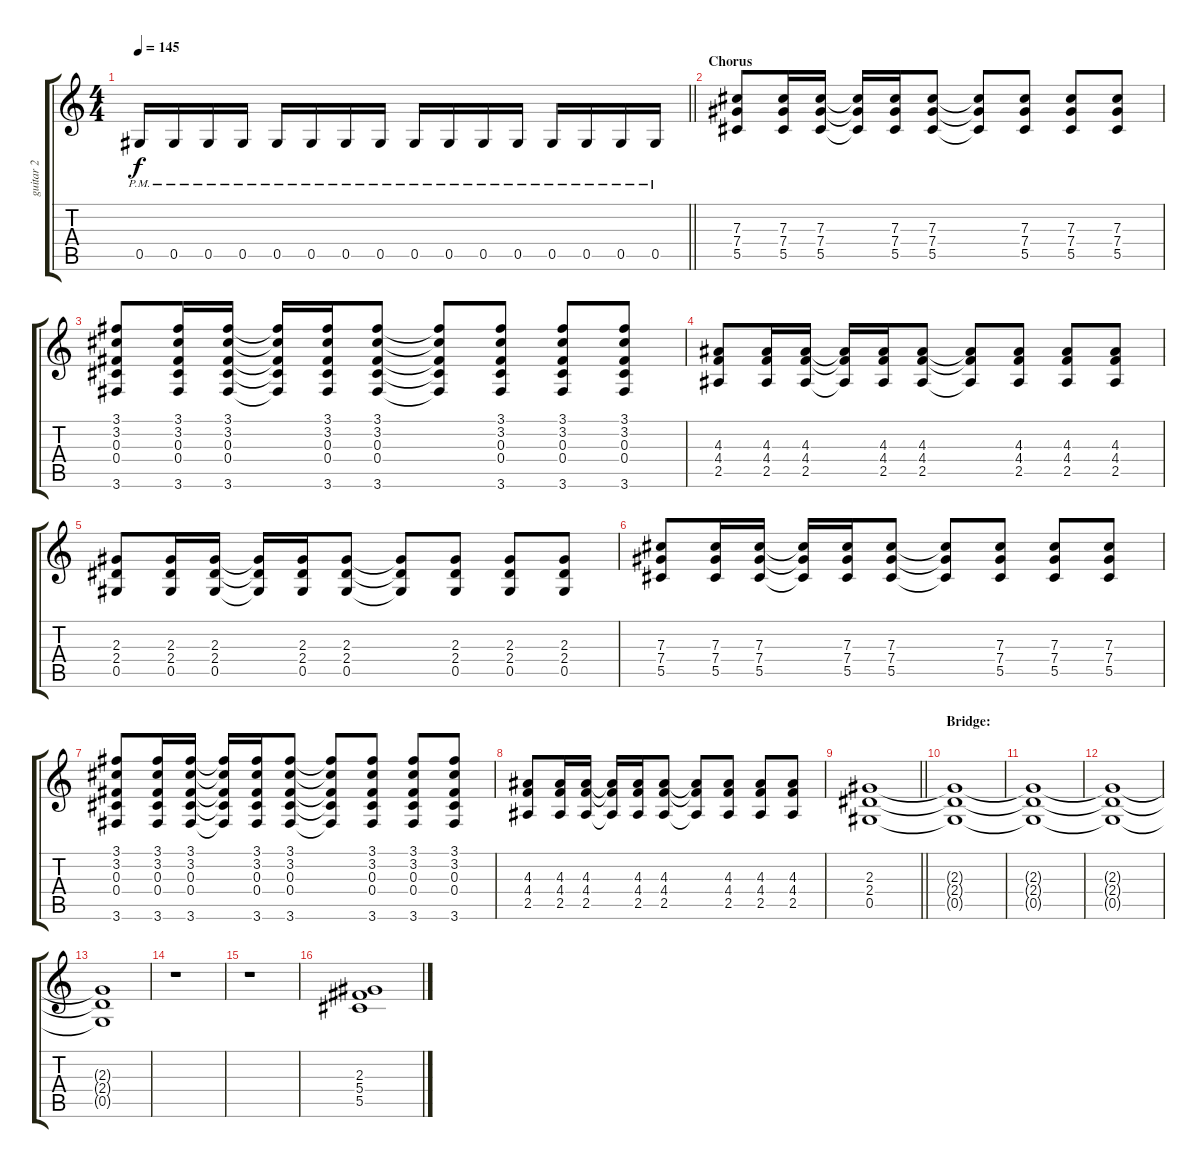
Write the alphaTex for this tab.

\track ("guitar 2" "guitar 2") {instrument distortionguitar}
\staff {score tabs}
\tuning (Eb4 Bb3 Gb3 Db3 Ab2 Eb2) {hide}
\ts (4 4)
\tempo 145
\clef g2
\barLineRight lightlight
\ks c
0.5{pm}.16{dy f} 0.5{pm}.16 0.5{pm}.16 0.5{pm}.16 0.5{pm}.16 0.5{pm}.16 0.5{pm}.16 0.5{pm}.16 0.5{pm}.16 0.5{pm}.16 0.5{pm}.16 0.5{pm}.16 0.5{pm}.16 0.5{pm}.16 0.5{pm}.16 0.5{pm}.16 |
\section ("" "Chorus")
(7.3 7.4 5.5).8 (7.3 7.4 5.5).16 (7.3 7.4 5.5).16 (7.3{t} 7.4{t} 5.5{t}).16 (7.3 7.4 5.5).16 (7.3 7.4 5.5).8 (7.3{t} 7.4{t} 5.5{t}).8 (7.3 7.4 5.5).8 (7.3 7.4 5.5).8 (7.3 7.4 5.5).8 |
(3.1 3.2 0.3 0.4 3.6).8 (3.1 3.2 0.3 0.4 3.6).16 (3.1 3.2 0.3 0.4 3.6).16 (3.1{t} 3.2{t} 0.3{t} 0.4{t} 3.6{t}).16 (3.1 3.2 0.3 0.4 3.6).16 (3.1 3.2 0.3 0.4 3.6).8 (3.1{t} 3.2{t} 0.3{t} 0.4{t} 3.6{t}).8 (3.1 3.2 0.3 0.4 3.6).8 (3.1 3.2 0.3 0.4 3.6).8 (3.1 3.2 0.3 0.4 3.6).8 |
(4.3 4.4 2.5).8 (4.3 4.4 2.5).16 (4.3 4.4 2.5).16 (4.3{t} 4.4{t} 2.5{t}).16 (4.3 4.4 2.5).16 (4.3 4.4 2.5).8 (4.3{t} 4.4{t} 2.5{t}).8 (4.3 4.4 2.5).8 (4.3 4.4 2.5).8 (4.3 4.4 2.5).8 |
(2.3 2.4 0.5).8 (2.3 2.4 0.5).16 (2.3 2.4 0.5).16 (2.3{t} 2.4{t} 0.5{t}).16 (2.3 2.4 0.5).16 (2.3 2.4 0.5).8 (2.3{t} 2.4{t} 0.5{t}).8 (2.3 2.4 0.5).8 (2.3 2.4 0.5).8 (2.3 2.4 0.5).8 |
(7.3 7.4 5.5).8 (7.3 7.4 5.5).16 (7.3 7.4 5.5).16 (7.3{t} 7.4{t} 5.5{t}).16 (7.3 7.4 5.5).16 (7.3 7.4 5.5).8 (7.3{t} 7.4{t} 5.5{t}).8 (7.3 7.4 5.5).8 (7.3 7.4 5.5).8 (7.3 7.4 5.5).8 |
(3.1 3.2 0.3 0.4 3.6).8 (3.1 3.2 0.3 0.4 3.6).16 (3.1 3.2 0.3 0.4 3.6).16 (3.1{t} 3.2{t} 0.3{t} 0.4{t} 3.6{t}).16 (3.1 3.2 0.3 0.4 3.6).16 (3.1 3.2 0.3 0.4 3.6).8 (3.1{t} 3.2{t} 0.3{t} 0.4{t} 3.6{t}).8 (3.1 3.2 0.3 0.4 3.6).8 (3.1 3.2 0.3 0.4 3.6).8 (3.1 3.2 0.3 0.4 3.6).8 |
(4.3 4.4 2.5).8 (4.3 4.4 2.5).16 (4.3 4.4 2.5).16 (4.3{t} 4.4{t} 2.5{t}).16 (4.3 4.4 2.5).16 (4.3 4.4 2.5).8 (4.3{t} 4.4{t} 2.5{t}).8 (4.3 4.4 2.5).8 (4.3 4.4 2.5).8 (4.3 4.4 2.5).8 |
\barLineRight lightlight
(2.3 2.4 0.5).1 |
\section ("" "Bridge:")
(2.3{t} 2.4{t} 0.5{t}).1{volume 0} |
(2.3{t} 2.4{t} 0.5{t}).1 |
(2.3{t} 2.4{t} 0.5{t}).1 |
(2.3{t} 2.4{t} 0.5{t}).1 |
r.1 |
r.1 |
(2.3 5.4 5.5).1{volume 5}
